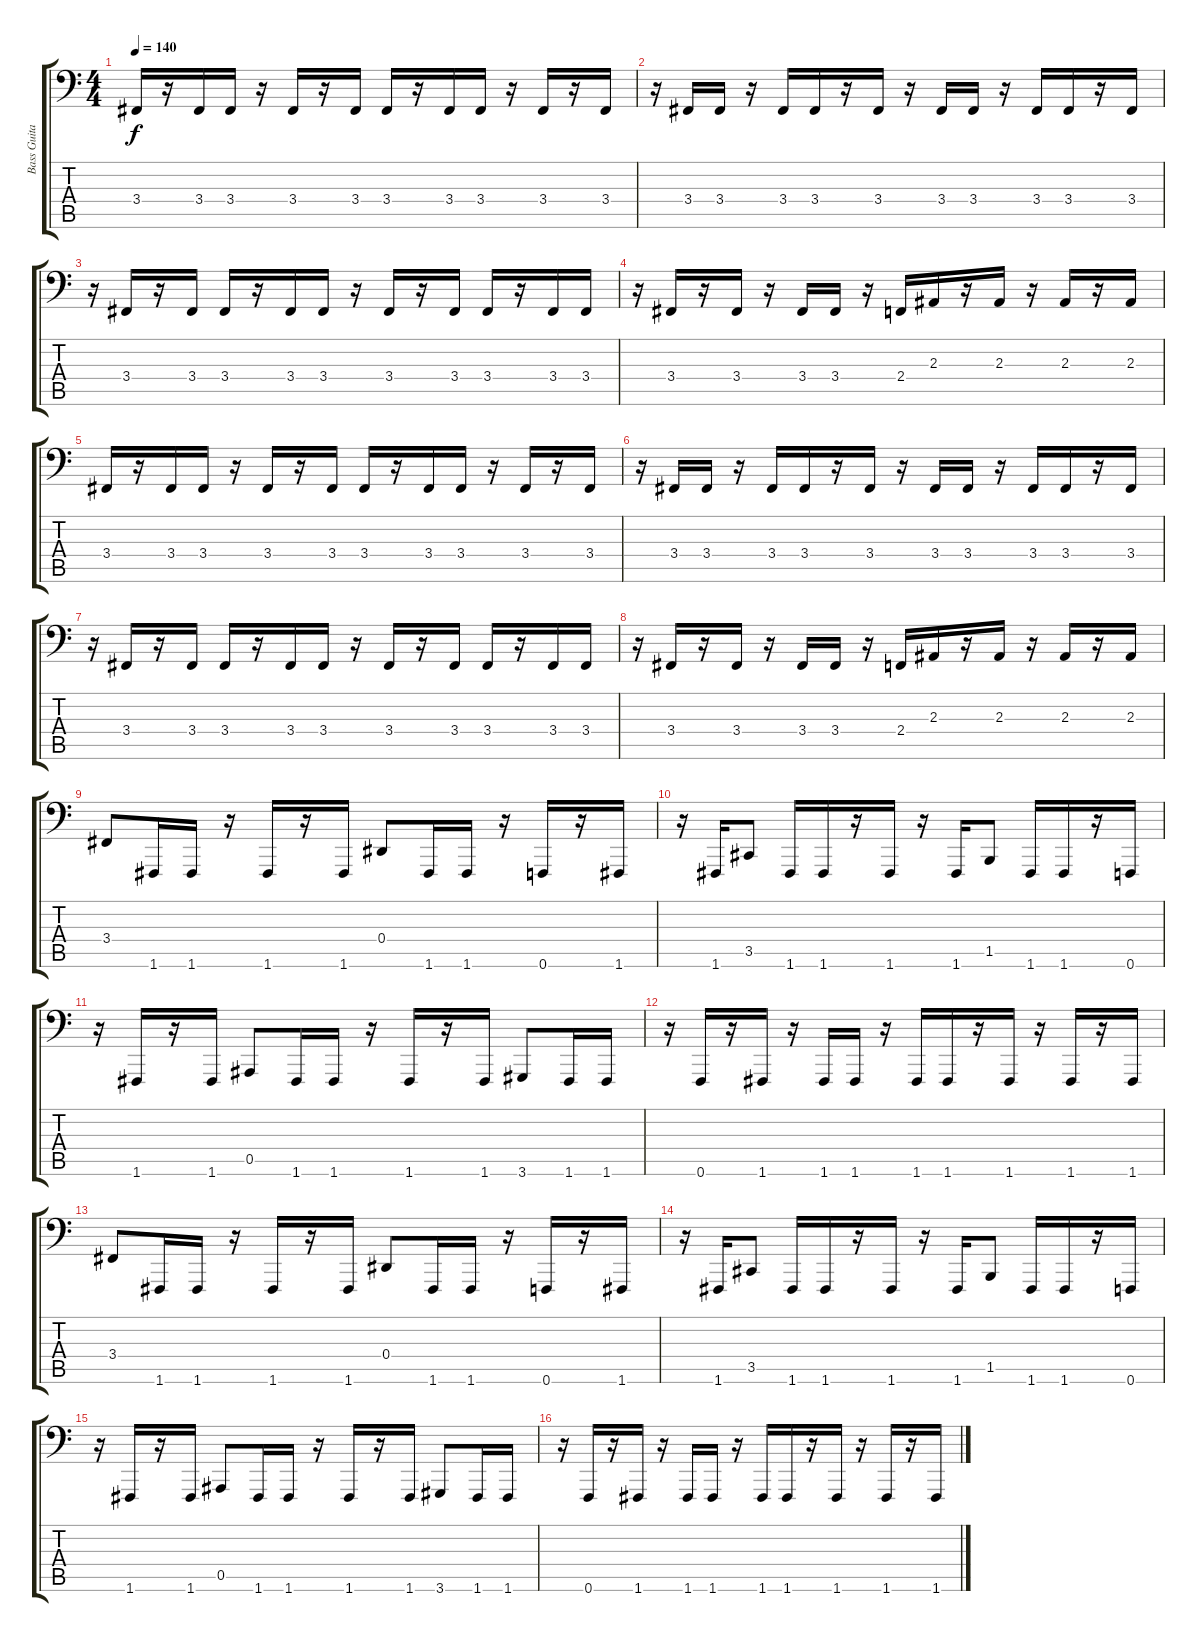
\track ("Bass Guitar" "Bass Guita") {instrument electricbassfinger}
\staff {score tabs}
\tuning (Gb2 Db2 Ab1 Eb1 Bb0 F0) {hide}
\ts (4 4)
\tempo 140
\clef f4
\ks c
3.4.16{dy f} r.16 3.4.16 3.4.16 r.16 3.4.16 r.16 3.4.16 3.4.16 r.16 3.4.16 3.4.16 r.16 3.4.16 r.16 3.4.16 |
r.16 3.4.16 3.4.16 r.16 3.4.16 3.4.16 r.16 3.4.16 r.16 3.4.16 3.4.16 r.16 3.4.16 3.4.16 r.16 3.4.16 |
r.16 3.4.16 r.16 3.4.16 3.4.16 r.16 3.4.16 3.4.16 r.16 3.4.16 r.16 3.4.16 3.4.16 r.16 3.4.16 3.4.16 |
r.16 3.4.16 r.16 3.4.16 r.16 3.4.16 3.4.16 r.16 2.4.16 2.3.16 r.16 2.3.16 r.16 2.3.16 r.16 2.3.16 |
3.4.16 r.16 3.4.16 3.4.16 r.16 3.4.16 r.16 3.4.16 3.4.16 r.16 3.4.16 3.4.16 r.16 3.4.16 r.16 3.4.16 |
r.16 3.4.16 3.4.16 r.16 3.4.16 3.4.16 r.16 3.4.16 r.16 3.4.16 3.4.16 r.16 3.4.16 3.4.16 r.16 3.4.16 |
r.16 3.4.16 r.16 3.4.16 3.4.16 r.16 3.4.16 3.4.16 r.16 3.4.16 r.16 3.4.16 3.4.16 r.16 3.4.16 3.4.16 |
r.16 3.4.16 r.16 3.4.16 r.16 3.4.16 3.4.16 r.16 2.4.16 2.3.16 r.16 2.3.16 r.16 2.3.16 r.16 2.3.16 |
3.4.8 1.6.16 1.6.16 r.16 1.6.16 r.16 1.6.16 0.4.8 1.6.16 1.6.16 r.16 0.6.16 r.16 1.6.16 |
r.16 1.6.16 3.5.8 1.6.16 1.6.16 r.16 1.6.16 r.16 1.6.16 1.5.8 1.6.16 1.6.16 r.16 0.6.16 |
r.16 1.6.16 r.16 1.6.16 0.5.8 1.6.16 1.6.16 r.16 1.6.16 r.16 1.6.16 3.6.8 1.6.16 1.6.16 |
r.16 0.6.16 r.16 1.6.16 r.16 1.6.16 1.6.16 r.16 1.6.16 1.6.16 r.16 1.6.16 r.16 1.6.16 r.16 1.6.16 |
3.4.8 1.6.16 1.6.16 r.16 1.6.16 r.16 1.6.16 0.4.8 1.6.16 1.6.16 r.16 0.6.16 r.16 1.6.16 |
r.16 1.6.16 3.5.8 1.6.16 1.6.16 r.16 1.6.16 r.16 1.6.16 1.5.8 1.6.16 1.6.16 r.16 0.6.16 |
r.16 1.6.16 r.16 1.6.16 0.5.8 1.6.16 1.6.16 r.16 1.6.16 r.16 1.6.16 3.6.8 1.6.16 1.6.16 |
r.16 0.6.16 r.16 1.6.16 r.16 1.6.16 1.6.16 r.16 1.6.16 1.6.16 r.16 1.6.16 r.16 1.6.16 r.16 1.6.16
